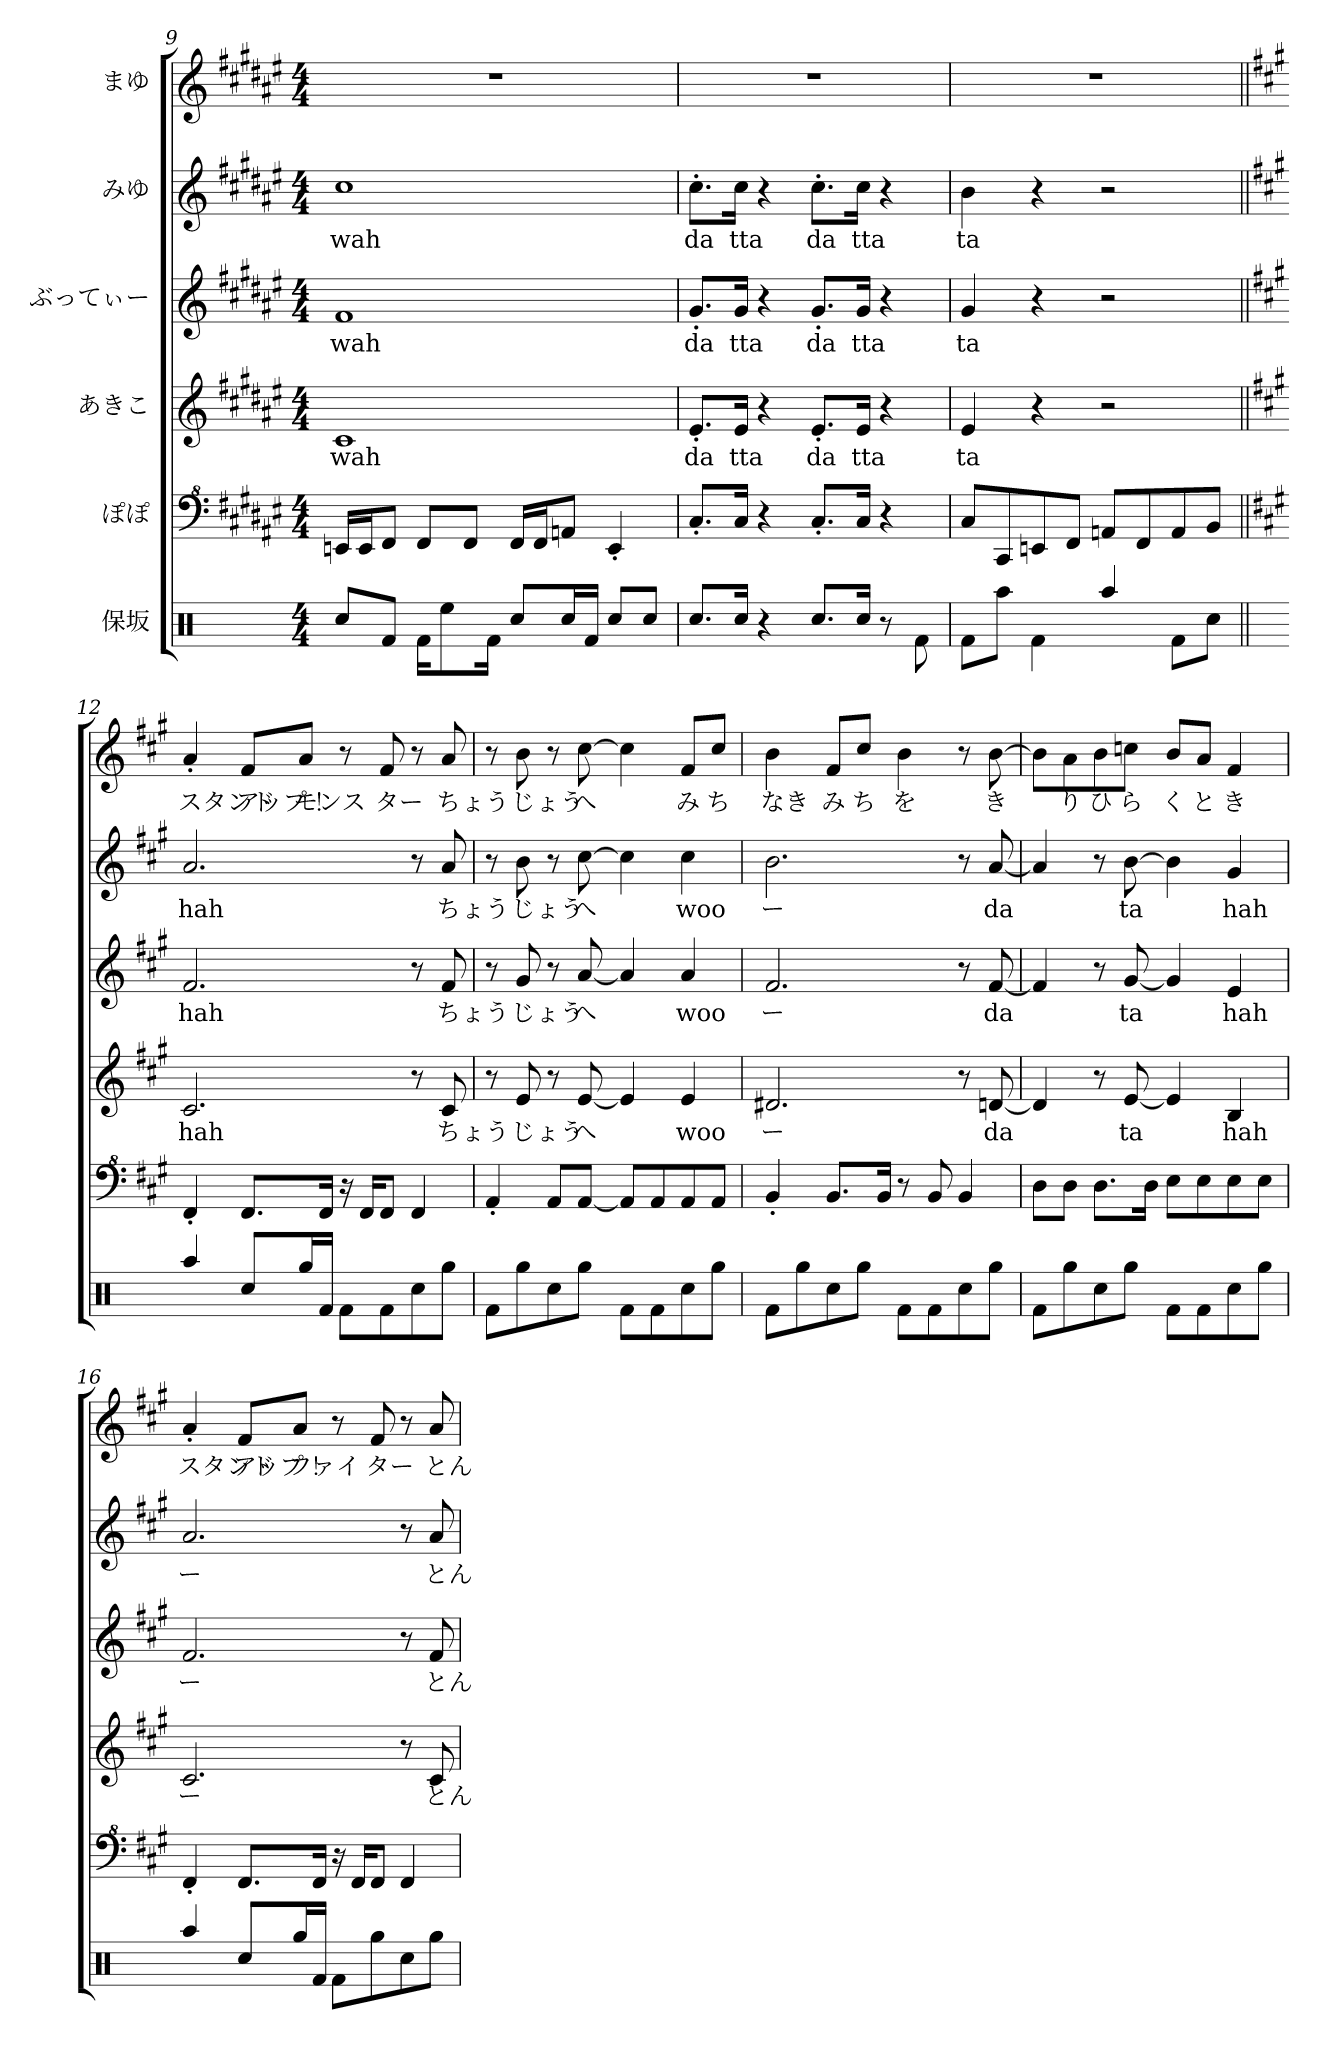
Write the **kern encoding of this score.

**kern	**kern	**kern	**text	**kern	**text	**kern	**text	**kern	**text
*part6	*part5	*part4	*part4	*part3	*part3	*part2	*part2	*part1	*part1
*staff6	*staff5	*staff4	*staff4	*staff3	*staff3	*staff2	*staff2	*staff1	*staff1
*I"保坂	*I"ぽぽ	*I"あきこ	*	*I"ぶってぃー	*	*I"みゆ	*	*I"まゆ	*
*clefX	*clefF^4	*clefG2	*	*clefG2	*	*clefG2	*	*clefG2	*
*k[]	*k[f#c#g#d#a#e#]	*k[f#c#g#d#a#e#]	*	*k[f#c#g#d#a#e#]	*	*k[f#c#g#d#a#e#]	*	*k[f#c#g#d#a#e#]	*
*M4/4	*M4/4	*M4/4	*	*M4/4	*	*M4/4	*	*M4/4	*
=9	=9	=9	=9	=9	=9	=9	=9	=9	=9
8Rcc/L	16EnLL	1c#	wah	1f#	wah	1cc#	wah	1r	.
.	16EJ	.	.	.	.	.	.	.	.
8Rf/J	8F#J	.	.	.	.	.	.	.	.
16Rf\KL	8F#L	.	.	.	.	.	.	.	.
8Ree\	.	.	.	.	.	.	.	.	.
.	8F#J	.	.	.	.	.	.	.	.
16Rf\Jk	.	.	.	.	.	.	.	.	.
8Rcc/L	16F#LL	.	.	.	.	.	.	.	.
.	16F#J	.	.	.	.	.	.	.	.
16Rcc/L	8AnJ	.	.	.	.	.	.	.	.
16Rf/JJ	.	.	.	.	.	.	.	.	.
8Rcc/L	4E'	.	.	.	.	.	.	.	.
8Rcc/J	.	.	.	.	.	.	.	.	.
=10	=10	=10	=10	=10	=10	=10	=10	=10	=10
8.Rcc/L	8.c#'L	8.e#'L	da	8.g#'L	da	8.cc#'L	da	1r	.
16Rcc/Jk	16c#Jk	16e#Jk	tta	16g#Jk	tta	16cc#Jk	tta	.	.
4r	4r	4r	.	4r	.	4r	.	.	.
8.Rcc/L	8.c#'L	8.e#'L	da	8.g#'L	da	8.cc#'L	da	.	.
16Rcc/Jk	16c#Jk	16e#Jk	tta	16g#Jk	tta	16cc#Jk	tta	.	.
8r	4r	4r	.	4r	.	4r	.	.	.
8Rf\	.	.	.	.	.	.	.	.	.
=11	=11	=11	=11	=11	=11	=11	=11	=11	=11
8Rf\L	8c#L	4e#	ta	4g#	ta	4b	ta	1r	.
8Raa\J	8C#	.	.	.	.	.	.	.	.
4Rf\	8En	4r	.	4r	.	4r	.	.	.
.	8F#J	.	.	.	.	.	.	.	.
4Raa/	8AnL	2r	.	2r	.	2r	.	.	.
.	8F#	.	.	.	.	.	.	.	.
8Rf\L	8A	.	.	.	.	.	.	.	.
8Rcc\J	8BJ	.	.	.	.	.	.	.	.
=12||	=12||	=12||	=12||	=12||	=12||	=12||	=12||	=12||	=12||
*	*k[f#c#g#]	*k[f#c#g#]	*	*k[f#c#g#]	*	*k[f#c#g#]	*	*k[f#c#g#]	*
4Raa/	4F#'	2.c#	hah	2.f#	hah	2.a	hah	4a'	スタンド
8Rcc/L	8.F#L	.	.	.	.	.	.	8f#L	アップ！
16Rgg/L	.	.	.	.	.	.	.	8aJ	モンス
16Rf/JJ	16F#Jk	.	.	.	.	.	.	.	.
8Rf\L	16r	.	.	.	.	.	.	8r	.
.	16F#KL	.	.	.	.	.	.	.	.
8Rf\	8F#J	.	.	.	.	.	.	8f#	ター
8Rcc\	4F#	8r	.	8r	.	8r	.	8r	.
8Rgg\J	.	8c#	ちょう	8f#	ちょう	8a	ちょう	8a	ちょう
=13	=13	=13	=13	=13	=13	=13	=13	=13	=13
8Rf\L	4A'	8r	.	8r	.	8r	.	8r	.
8Rgg\	.	8e	じょう	8g#	じょう	8b	じょう	8b	じょう
8Rcc\	8AL	8r	.	8r	.	8r	.	8r	.
8Rgg\J	[8AJ	[8e	へ	[8a	へ	[8cc#	へ	[8cc#	へ
8Rf\L	8AL]	4e]	.	4a]	.	4cc#]	.	4cc#]	.
8Rf\	8A	.	.	.	.	.	.	.	.
8Rcc\	8A	4e	woo	4a	woo	4cc#	woo	8f#L	み
8Rgg\J	8AJ	.	.	.	.	.	.	8cc#J	ち
=14	=14	=14	=14	=14	=14	=14	=14	=14	=14
8Rf\L	4B'	2.d#X	ー	2.f#	ー	2.b	ー	4b	なき
8Rgg\	.	.	.	.	.	.	.	.	.
8Rcc\	8.BL	.	.	.	.	.	.	8f#L	み
8Rgg\J	.	.	.	.	.	.	.	8cc#J	ち
.	16BJk	.	.	.	.	.	.	.	.
8Rf\L	8r	.	.	.	.	.	.	4b	を
8Rf\	8B	.	.	.	.	.	.	.	.
8Rcc\	4B	8r	.	8r	.	8r	.	8r	.
8Rgg\J	.	[8dn	da	[8f#	da	[8a	da	[8b	き
=15	=15	=15	=15	=15	=15	=15	=15	=15	=15
8Rf\L	8dL	4d]	.	4f#]	.	4a]	.	8bL]	.
8Rgg\	8dJ	.	.	.	.	.	.	8a	り
8Rcc\	8.dL	8r	.	8r	.	8r	.	8b	ひ
8Rgg\J	.	[8e	ta	[8g#	ta	[8b	ta	8ccnJ	ら
.	16dJk	.	.	.	.	.	.	.	.
8Rf\L	8eL	4e]	.	4g#]	.	4b]	.	8bL	く
8Rf\	8e	.	.	.	.	.	.	8aJ	と
8Rcc\	8e	4B	hah	4e	hah	4g#	hah	4f#	き
8Rgg\J	8eJ	.	.	.	.	.	.	.	.
=16	=16	=16	=16	=16	=16	=16	=16	=16	=16
4Raa/	4F#'	2.c#	ー	2.f#	ー	2.a	ー	4a'	スタンド
8Rcc/L	8.F#L	.	.	.	.	.	.	8f#L	アップ！
16Rgg/L	.	.	.	.	.	.	.	8aJ	ファイ
16Rf/JJ	16F#Jk	.	.	.	.	.	.	.	.
8Rf\L	16r	.	.	.	.	.	.	8r	.
.	16F#KL	.	.	.	.	.	.	.	.
8Rgg\	8F#J	.	.	.	.	.	.	8f#	ター
8Rcc\	4F#	8r	.	8r	.	8r	.	8r	.
8Rgg\J	.	8c#	とん	8f#	とん	8a	とん	8a	とん
=	=	=	=	=	=	=	=	=	=
*-	*-	*-	*-	*-	*-	*-	*-	*-	*-
